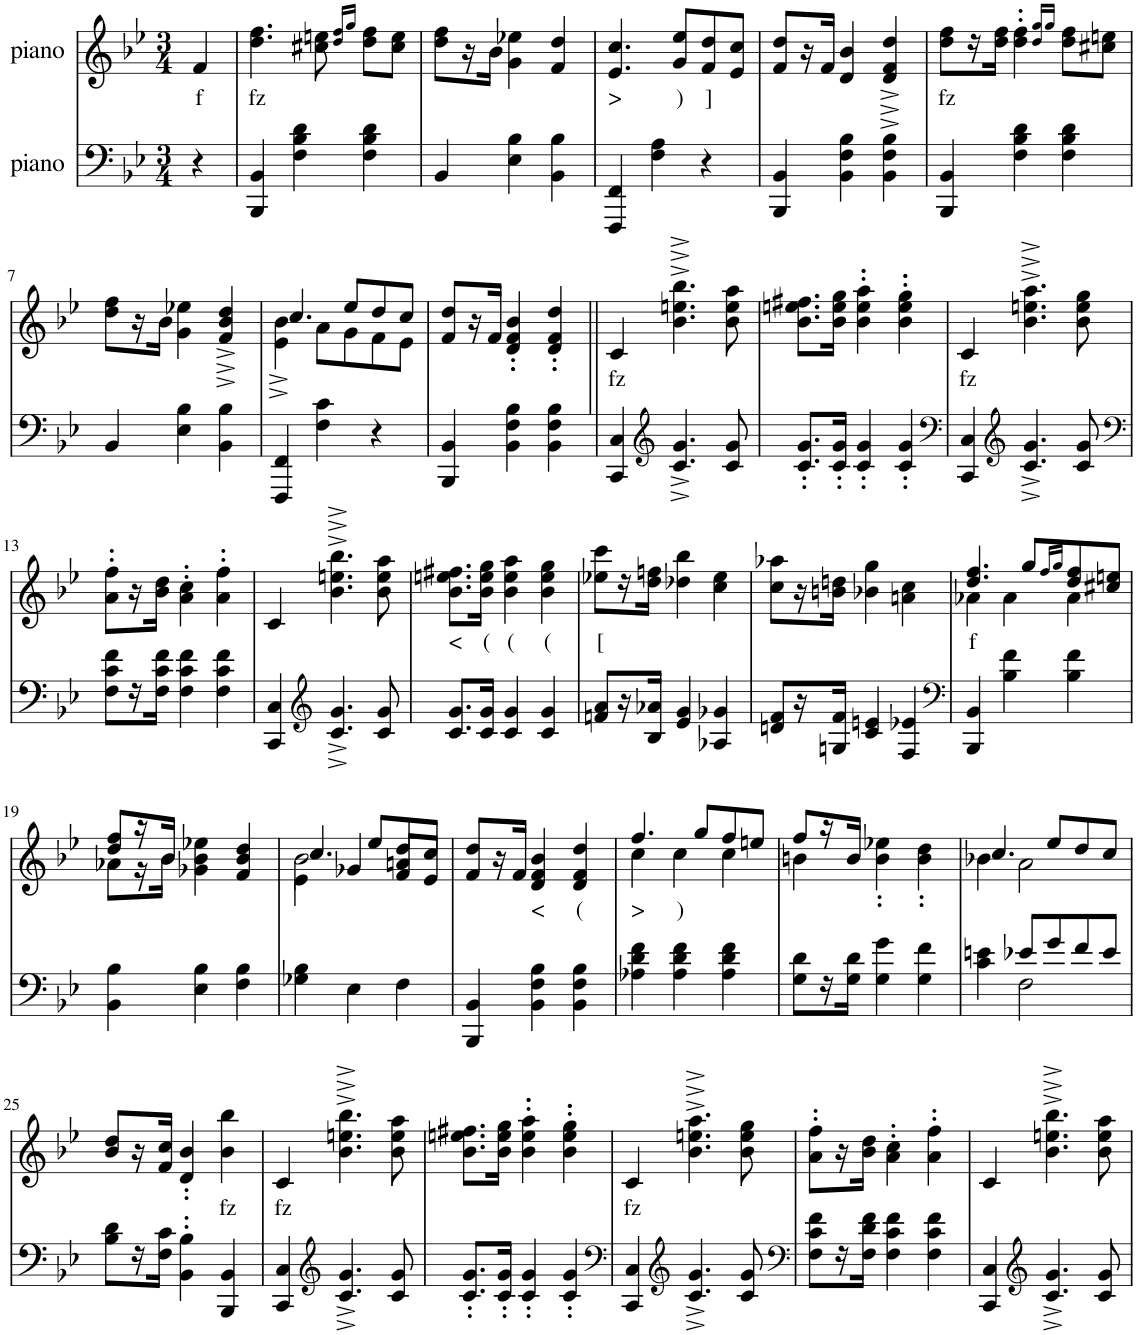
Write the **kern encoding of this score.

**kern	**kern	**text
*part2	*part1	*part1
*staff2	*staff1	*staff1
*I"piano	*I"piano	*
*I'Pno	*I'Pno	*
*clefF4	*clefG2	*
*k[b-e-]	*k[b-e-]	*
*B-:	*B-:	*
*M3/4	*M3/4	*
=1	=1	=1
!	!	!LO:LY:b
4r	4f/	f
=2	=2	=2
!	!	!LO:LY:b
4BBB-/ 4BB-/	4.dd\ 4.ff\	fz
4F\ 4B-\ 4d\	.	.
.	8cc#X\ 8een\	.
.	16qdd/ 16qff/LL	.
.	16qgg/JJ	.
4F\ 4B-\ 4d\	8dd\ 8ff\L	.
.	8cc#\ 8ee\J	.
=3	=3	=3
4BB-/	8dd\ 8ff\L	.
.	16r	.
.	16b-\JJ	.
4E-\ 4B-\	4g\ 4ee-X\	.
4BB-\ 4B-\	4f/ 4dd/	.
=4	=4	=4
!	!	!LO:LY:b
4FFF/ 4FF/	4.e-/ 4.cc/	>
4F\ 4A\	.	.
!	!	!LO:LY:b
.	8g/ 8ee-/L	)
!	!	!LO:LY:b
4r	8f/ 8dd/	]
.	8e-/ 8cc/J	.
=5	=5	=5
4BBB-/ 4BB-/	8f/ 8dd/L	.
.	16r	.
.	16f/JJ	.
4BB-\ 4F\ 4B-\	4d/ 4b-/	.
4BB-\^ 4F\^ 4B-\^	4d/ 4f/ 4dd/	.
=6	=6	=6
!	!	!LO:LY:b
4BBB-/ 4BB-/	8dd\ 8ff\L	fz
.	16r	.
.	16dd\ 16ff\JJ	.
4F\ 4B-\ 4d\	4dd\' 4ff\'	.
.	16qdd/ 16qgg/LL	.
.	16qgg/JJ	.
4F\ 4B-\ 4d\	8dd\ 8ff\L	.
.	8cc#X\ 8een\J	.
!!LO:LB:g=z
=7	=7	=7
4BB-/	8dd\ 8ff\L	.
.	16r	.
.	16b-\JJ	.
4E-\ 4B-\	4g\ 4ee-X\	.
4BB-\ 4B-\	4f/^ 4b-/^ 4dd/^	.
=8	=8	=8
*	*^	*
4FFF/ 4FF/	4.cc/	4e-\^ 4b-\^	.
4F\ 4c\	.	8a\L	.
.	8ee-/L	8g\	.
4r	8dd/	8f\	.
.	8cc/J	8e-\J	.
*	*v	*v	*
=9	=9	=9
4BBB-/ 4BB-/	8f/ 8dd/L	.
.	16r	.
.	16f/JJ	.
4BB-\ 4F\ 4B-\	4d/' 4f/' 4b-/'	.
4BB-\ 4F\ 4B-\	4d/' 4f/' 4dd/'	.
=10||	=10||	=10||
!	!	!LO:LY:b
4CC/ 4C/	4c/	fz
*clefG2	*	*
4.c/^ 4.g/^	4.b-\^ 4.een\^ 4.bb-\^	.
8c/ 8g/	8b-\ 8ee\ 8aa\	.
=11	=11	=11
8.c/' 8.g/'L	8.b-\ 8.een\ 8.ff#X\L	.
16c/' 16g/'Jk	16b-\ 16ee\ 16gg\Jk	.
4c/' 4g/'	4b-\' 4ee\' 4aa\'	.
4c/' 4g/'	4b-\' 4ee\' 4gg\'	.
=12	=12	=12
*clefF4	*	*
!	!	!LO:LY:b
4CC/ 4C/	4c/	fz
*clefG2	*	*
4.c/^ 4.g/^	4.b-\^ 4.een\^ 4.aa\^	.
8c/ 8g/	8b-\ 8ee\ 8gg\	.
!!LO:LB:g=z
=13	=13	=13
*clefF4	*	*
8F\ 8c\ 8f\L	8a\' 8ff\'L	.
16r	16r	.
16F\ 16c\ 16f\JJ	16b-\ 16dd\JJ	.
4F\ 4c\ 4f\	4a\' 4cc\'	.
4F\ 4c\ 4f\	4a\' 4ff\'	.
=14	=14	=14
4CC/ 4C/	4c/	.
*clefG2	*	*
4.c/^ 4.g/^	4.b-\^ 4.een\^ 4.bb-\^	.
8c/ 8g/	8b-\ 8ee\ 8aa\	.
=15	=15	=15
!	!	!LO:LY:b
8.c/ 8.g/L	8.b-\ 8.een\ 8.ff#X\L	<
!	!	!LO:LY:b
16c/ 16g/Jk	16b-\ 16ee\ 16gg\Jk	(
!	!	!LO:LY:b
4c/ 4g/	4b-\ 4ee\ 4aa\	(
!	!	!LO:LY:b
4c/ 4g/	4b-\ 4ee\ 4gg\	(
=16	=16	=16
!	!	!LO:LY:b
8fn/ 8a/L	8ee-X\ 8ccc\L	[
16r	16r	.
16B-/ 16a-X/JJ	16dd\ 16ffn\JJ	.
4e-/ 4g/	4dd-X\ 4bb-\	.
4A-X/ 4g-X/	4cc\ 4ee-\	.
=17	=17	=17
8dn/ 8f/L	8cc\ 8aa-X\L	.
16r	16r	.
16Gn/ 16f/JJ	16bn\ 16ddn\JJ	.
4c/ 4en/	4b-X\ 4gg\	.
4F/ 4e-X/	4an\ 4cc\	.
=18	=18	=18
*clefF4	*	*
*	*^	*
!	!	!	!LO:LY:b
4BBB-/ 4BB-/	4.dd/ 4.ff/	4a-X\	f
4B-\ 4f\	.	4a-\	.
.	8gg/L	.	.
.	16qff/LL	.	.
.	16qgg/JJ	.	.
4B-\ 4f\	8dd/ 8ff/	4a-\	.
.	8cc#X/ 8een/J	.	.
!!LO:LB:g=z	!!
=19	=19	=19	=19
4BB-\ 4B-\	8dd/ 8ff/L	8a-X\L	.
.	16r	16r	.
.	16b-/JJ	16b-\JJ	.
4E-\ 4B-\	4ryy	4g-X\ 4b-\ 4ee-X\	.
4F\ 4B-\	4f/ 4b-/ 4dd/	4ryy	.
=20	=20	=20	=20
*	*	*^	*
4G-X\ 4B-\	4.cc/	2b-\	4e-\	.
4E-\	.	.	4g-X/	.
.	8ee-/L	.	.	.
4F\	8dd/	4ryy	8f/ 8an/L	.
.	8cc/J	.	8e-/J	.
*	*v	*v	*v	*
=21	=21	=21
4BBB-/ 4BB-/	8f/ 8dd/L	.
.	16r	.
.	16f/JJ	.
!	!	!LO:LY:b
4BB-\ 4F\ 4B-\	4d/ 4f/ 4b-/	<
!	!	!LO:LY:b
4BB-\ 4F\ 4B-\	4d/ 4f/ 4dd/	(
=22	=22	=22
*	*^	*
!	!	!	!LO:LY:b
4A-X\ 4d\ 4f\	4.ff/	4cc\	>
!	!	!	!LO:LY:b
4A-\ 4d\ 4f\	.	4cc\	)
.	8gg/L	.	.
4A-\ 4d\ 4f\	8ff/	4cc\	.
.	8een/J	.	.
=23	=23	=23	=23
8G\ 8d\L	8ff/L	4bn\	.
16r	16r	.	.
16G\ 16d\JJ	16b/JJ	.	.
4G\ 4g\	2ryy	4b\' 4ee-X\'	.
4G\ 4f\	.	4b\' 4dd\'	.
=24	=24	=24	=24
*^	*	*	*
4ryy	4c\ 4en\	4.cc/	4b-X\	.
8e-X/L	2F\	.	2a\	.
8g/	.	8ee-/L	.	.
8f/	.	8dd/	.	.
8e-/J	.	8cc/J	.	.
*v	*v	*	*	*
*	*v	*v	*
!!LO:LB:g=z
=25	=25	=25
8B-\ 8d\L	8b-/ 8dd/L	.
16r	16r	.
16F\ 16c\JJ	16f/ 16cc/JJ	.
4BB-\' 4B-\'	4d/' 4b-/'	.
!	!	!LO:LY:b
4BBB-/ 4BB-/	4b-\ 4bb-\	fz
=26	=26	=26
!	!	!LO:LY:b
4CC/ 4C/	4c/	fz
*clefG2	*	*
4.c/^ 4.g/^	4.b-\^ 4.een\^ 4.bb-\^	.
8c/ 8g/	8b-\ 8ee\ 8aa\	.
=27	=27	=27
8.c/' 8.g/'L	8.b-\ 8.een\ 8.ff#X\L	.
16c/' 16g/'Jk	16b-\ 16ee\ 16gg\Jk	.
4c/' 4g/'	4b-\' 4ee\' 4aa\'	.
4c/' 4g/'	4b-\' 4ee\' 4gg\'	.
=28	=28	=28
*clefF4	*	*
!	!	!LO:LY:b
4CC/ 4C/	4c/	fz
*clefG2	*	*
4.c/^ 4.g/^	4.b-\^ 4.een\^ 4.aa\^	.
8c/ 8g/	8b-\ 8ee\ 8gg\	.
=29	=29	=29
*clefF4	*	*
8F\ 8c\ 8f\L	8a\' 8ff\'L	.
16r	16r	.
16F\ 16d\ 16f\JJ	16b-\ 16dd\JJ	.
4F\ 4c\ 4f\	4a\' 4cc\'	.
4F\ 4c\ 4f\	4a\' 4ff\'	.
=30	=30	=30
4CC/ 4C/	4c/	.
*clefG2	*	*
4.c/^ 4.g/^	4.b-\^ 4.een\^ 4.bb-\^	.
8c/ 8g/	8b-\ 8ee\ 8aa\	.
=	=	=
*-	*-	*-
